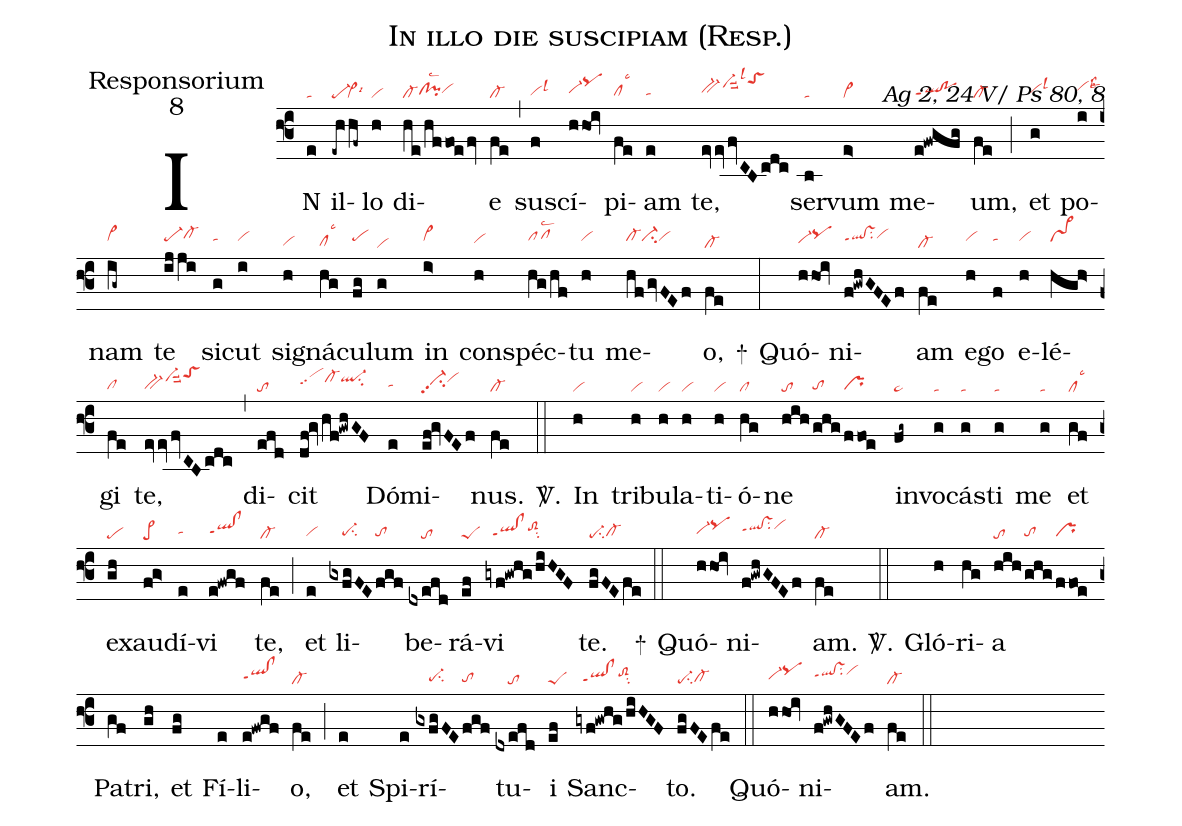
name:In illo die suscipiam (Resp.);
office-part:Responsorium;
mode:8;
commentary:Ag 2, 24 V/ Ps 80, 8;
nabc-lines:1;
%%
(f3)
IN(e|ta) il(-ehhf~|pe-`vi>lsi6)lo(h|vi) di(he/hffoe/fv|cl-clhg!pihglsc2vihh)e(fe|cl-) (,)
su(f|vihglsl3)scí(hhOi|vi-hhpqhk)pi(fe|clhglsc3)am(e|tahg) te,(evevfvCBcdc|bv-hhvi-hjsuu2lsl3toShl) ser(b|ta)vum(e>|vi>) me(e!fwgfg|qlhg!pohgppt1)um,(fe|cl-) (;)
et(g|vihhlsl3) po(i|vihilss3lse6)nam(ig~|vi>hi) te(ijji|pe-hicl-hj) sic(g|tahi)ut(i|vihi) si(h|vihg)gná(hg|clhglsc3)cu(fg|pehi)lum(g|vi) in(i>|vi>hi) con(h|vihh)spéc(hg/hf|pfhilsc2)tu(h|vihi) me(hf/gvFEf|cl-hici-hivihi)o,(fe|cl-) +(:)
Quó(hhOi|vi-hhpqhj)ni(f!gwhGFEf|qlhi!vshippt1su2vihj)am(fe|cl-) e(h|vihi)go(f|tahi) e(h|vihi)lé(hgh>|vs>hi)gi(fe|clhg) te,(evevfvCBcdc|bv-hgvi-hjsuu2toShl) (,)
di(efd|to)cit(df!gv/hf!gwhGF|vihipp2cl-hjql-hjsu2) Dó(e|tahh)mi(ef!gvFEf|vi-hipp2su2vihj)nus.(fe|cl-) <sp>V/</sp>.(::)
In(h|vi) tri(h|vi)bu(h|vi)la(h|vi)ti(h|vi)ó(hg|cl)ne(hih/|to|ghg/|tohg|ffoe|prhg) in(fg~|ta>)vo(g|ta)cás(g|ta)ti(g|ta) me(g|ta) et(gf|cllsc3) ex(gh|pe)au(fg>|pe>)dí(e|tahh)vi(e!fwgf|qlhh!clhhppt1) te,(fe|cl-) (;)
et(e|vihg) li(gxfgFE|////pe-hgsu2|fgf|tohg)be(dxefd|////to)rá(ef|peS)vi(gyf!gwhg/hiHGF|//qlhg!clhgppt1toS2hisu2) te.(fgFEfe|pe-su2cl-hg) +(::)
Quó(hhoi|vi-hhpqhj)ni(f!gwhGFEf|qlhi!vshippt1su2vihj)am.(fe|cl-) <sp>V/</sp>.(::)
Gló(h)ri(hg)a(hih/|to|ghg/|tohg|ffoe|prhg) Pa(gf)tri,(gh) et(fg) Fí(e)li(e!fwgf|qlhh!clhhppt1)o,(fe|cl-) (;)
et(e) Spi(e)rí(gxfgFE|////pe-hgsu2|fgf|tohg)tu(dxefd|////to)i(ef|peS) Sanc(gyf!gwhg/hiHGF|//qlhg!clhgppt1toS2hisu2)to.(fgFEfe|pe-su2cl-hg) (::)
Quó(hhoi|vi-hhpqhj)ni(f!gwhGFEf|qlhi!vshippt1su2vihj)am.(fe|cl-) (::)
